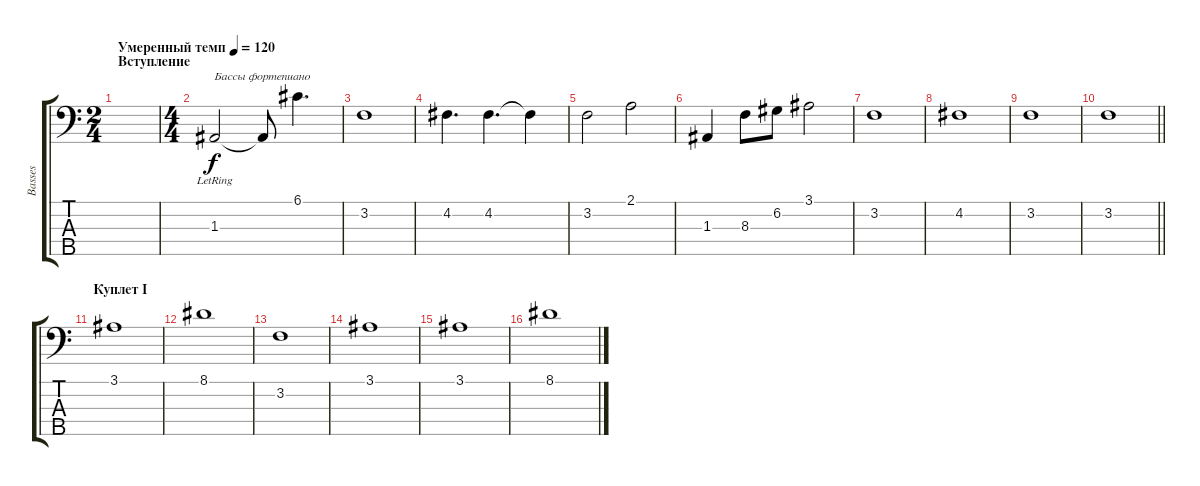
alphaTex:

\track ("Basses" "Basses") {instrument fretlessbass}
\staff {score tabs}
\tuning (G2 D2 A1 E1 B0) {hide}
\ts (2 4)
\section ("" "Вступление")
\tempo (120 "Умеренный темп")
\clef f4
\ks c
|
\ts (4 4)
1.3{lr}.2{txt "Бассы фортепиано" volume 13 balance 5} 1.3{t}.8 6.1.4{d} |
3.2.1 |
4.2.4{d} 4.2.4{d} 4.2{t}.4 |
3.2.2 2.1.2 |
1.3.4 8.3.8 6.2.8 3.1.2 |
3.2.1 |
4.2.1 |
3.2.1 |
\barLineRight lightlight
3.2.1 |
\section ("" "Куплет I")
3.1.1 |
8.1.1 |
3.2.1 |
3.1.1 |
3.1.1 |
8.1.1
